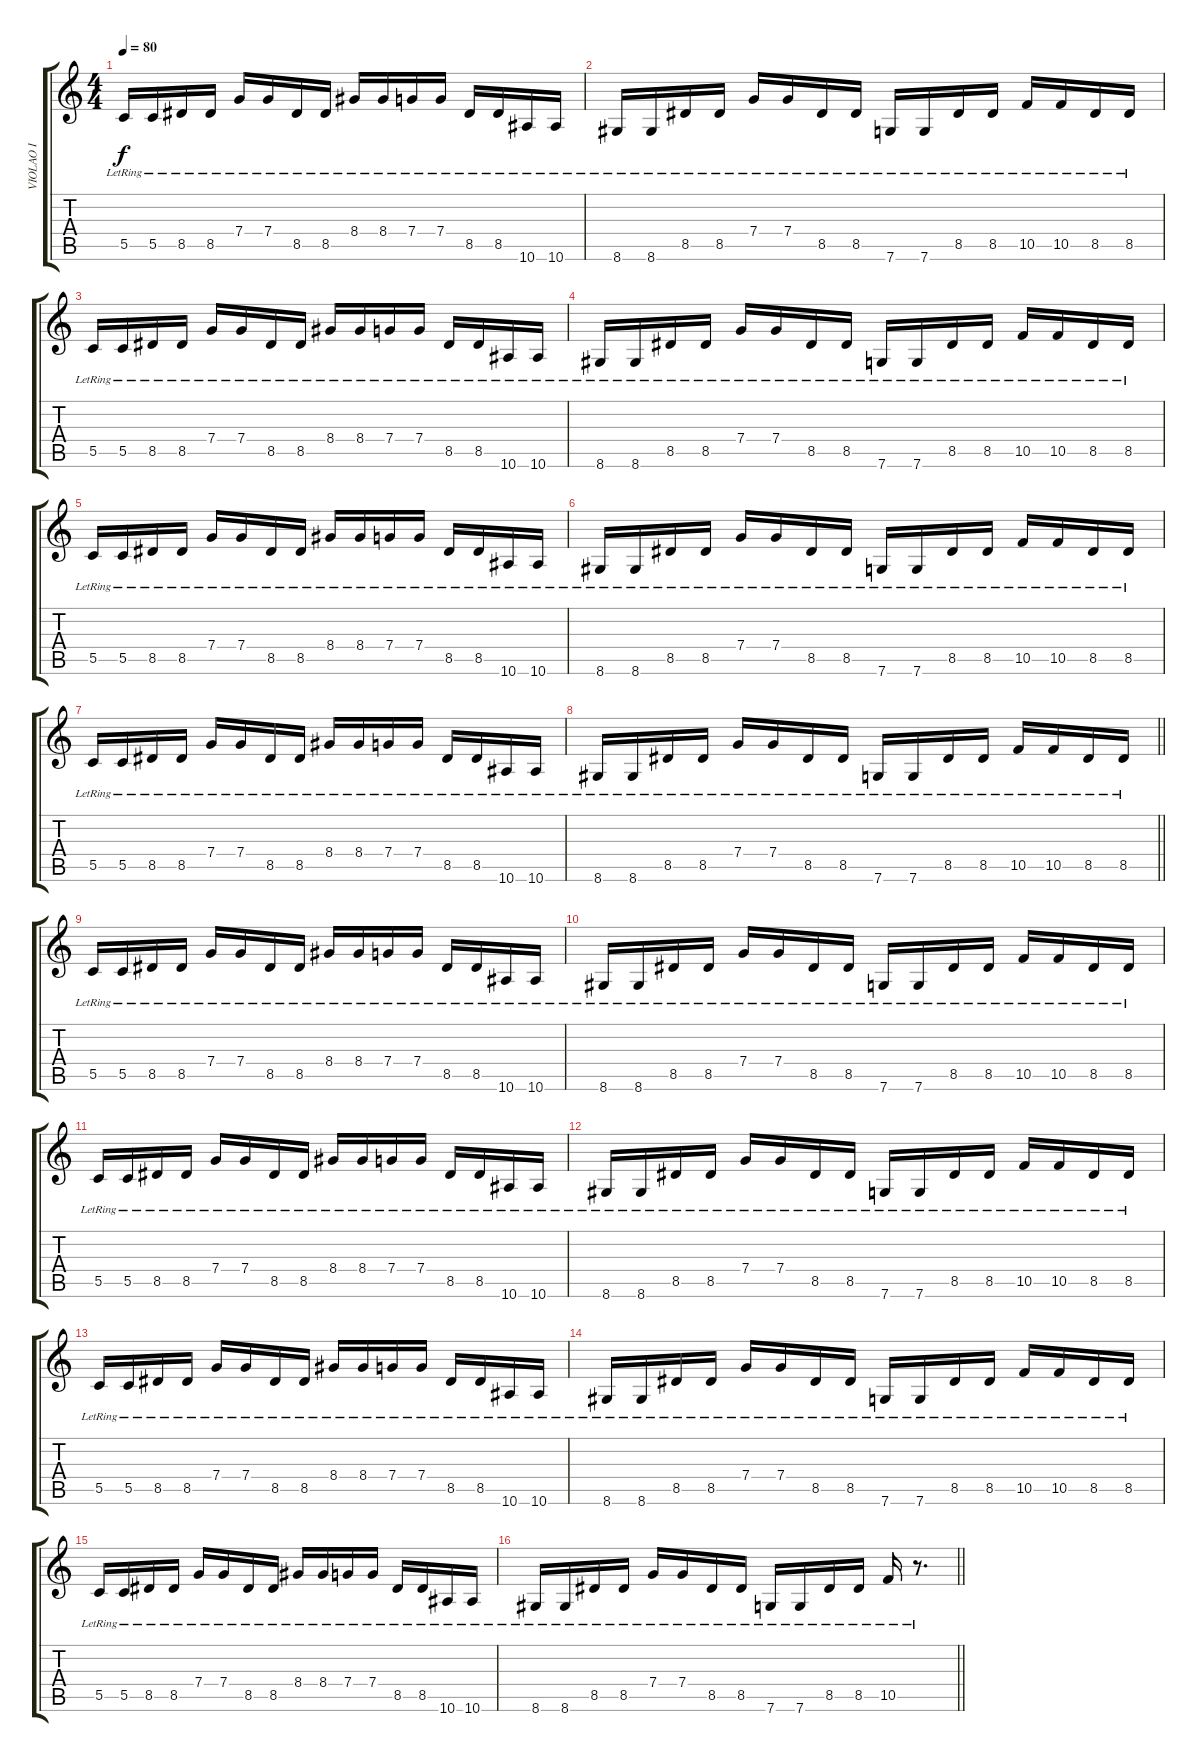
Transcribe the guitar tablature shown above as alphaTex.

\track ("VIOLAO I" "VIOLAO I") {instrument acousticguitarsteel}
\staff {score tabs}
\tuning (D4 A3 F3 C3 G2 C2) {hide}
\ts (4 4)
\section ("" "")
\tempo 80
\clef g2
\ks c
5.5{lr}.16{dy f} 5.5{lr}.16 8.5{lr}.16 8.5{lr}.16 7.4{lr}.16 7.4{lr}.16 8.5{lr}.16 8.5{lr}.16 8.4{lr}.16 8.4{lr}.16 7.4{lr}.16 7.4{lr}.16 8.5{lr}.16 8.5{lr}.16 10.6{lr}.16 10.6{lr}.16 |
8.6{lr}.16 8.6{lr}.16 8.5{lr}.16 8.5{lr}.16 7.4{lr}.16 7.4{lr}.16 8.5{lr}.16 8.5{lr}.16 7.6{lr}.16 7.6{lr}.16 8.5{lr}.16 8.5{lr}.16 10.5{lr}.16 10.5{lr}.16 8.5{lr}.16 8.5{lr}.16 |
5.5{lr}.16 5.5{lr}.16 8.5{lr}.16 8.5{lr}.16 7.4{lr}.16 7.4{lr}.16 8.5{lr}.16 8.5{lr}.16 8.4{lr}.16 8.4{lr}.16 7.4{lr}.16 7.4{lr}.16 8.5{lr}.16 8.5{lr}.16 10.6{lr}.16 10.6{lr}.16 |
8.6{lr}.16 8.6{lr}.16 8.5{lr}.16 8.5{lr}.16 7.4{lr}.16 7.4{lr}.16 8.5{lr}.16 8.5{lr}.16 7.6{lr}.16 7.6{lr}.16 8.5{lr}.16 8.5{lr}.16 10.5{lr}.16 10.5{lr}.16 8.5{lr}.16 8.5{lr}.16 |
5.5{lr}.16 5.5{lr}.16 8.5{lr}.16 8.5{lr}.16 7.4{lr}.16 7.4{lr}.16 8.5{lr}.16 8.5{lr}.16 8.4{lr}.16 8.4{lr}.16 7.4{lr}.16 7.4{lr}.16 8.5{lr}.16 8.5{lr}.16 10.6{lr}.16 10.6{lr}.16 |
8.6{lr}.16 8.6{lr}.16 8.5{lr}.16 8.5{lr}.16 7.4{lr}.16 7.4{lr}.16 8.5{lr}.16 8.5{lr}.16 7.6{lr}.16 7.6{lr}.16 8.5{lr}.16 8.5{lr}.16 10.5{lr}.16 10.5{lr}.16 8.5{lr}.16 8.5{lr}.16 |
5.5{lr}.16 5.5{lr}.16 8.5{lr}.16 8.5{lr}.16 7.4{lr}.16 7.4{lr}.16 8.5{lr}.16 8.5{lr}.16 8.4{lr}.16 8.4{lr}.16 7.4{lr}.16 7.4{lr}.16 8.5{lr}.16 8.5{lr}.16 10.6{lr}.16 10.6{lr}.16 |
\barLineRight lightlight
8.6{lr}.16 8.6{lr}.16 8.5{lr}.16 8.5{lr}.16 7.4{lr}.16 7.4{lr}.16 8.5{lr}.16 8.5{lr}.16 7.6{lr}.16 7.6{lr}.16 8.5{lr}.16 8.5{lr}.16 10.5{lr}.16 10.5{lr}.16 8.5{lr}.16 8.5{lr}.16 |
\section ("" "")
5.5{lr}.16 5.5{lr}.16 8.5{lr}.16 8.5{lr}.16 7.4{lr}.16 7.4{lr}.16 8.5{lr}.16 8.5{lr}.16 8.4{lr}.16 8.4{lr}.16 7.4{lr}.16 7.4{lr}.16 8.5{lr}.16 8.5{lr}.16 10.6{lr}.16 10.6{lr}.16 |
8.6{lr}.16 8.6{lr}.16 8.5{lr}.16 8.5{lr}.16 7.4{lr}.16 7.4{lr}.16 8.5{lr}.16 8.5{lr}.16 7.6{lr}.16 7.6{lr}.16 8.5{lr}.16 8.5{lr}.16 10.5{lr}.16 10.5{lr}.16 8.5{lr}.16 8.5{lr}.16 |
5.5{lr}.16 5.5{lr}.16 8.5{lr}.16 8.5{lr}.16 7.4{lr}.16 7.4{lr}.16 8.5{lr}.16 8.5{lr}.16 8.4{lr}.16 8.4{lr}.16 7.4{lr}.16 7.4{lr}.16 8.5{lr}.16 8.5{lr}.16 10.6{lr}.16 10.6{lr}.16 |
8.6{lr}.16 8.6{lr}.16 8.5{lr}.16 8.5{lr}.16 7.4{lr}.16 7.4{lr}.16 8.5{lr}.16 8.5{lr}.16 7.6{lr}.16 7.6{lr}.16 8.5{lr}.16 8.5{lr}.16 10.5{lr}.16 10.5{lr}.16 8.5{lr}.16 8.5{lr}.16 |
5.5{lr}.16 5.5{lr}.16 8.5{lr}.16 8.5{lr}.16 7.4{lr}.16 7.4{lr}.16 8.5{lr}.16 8.5{lr}.16 8.4{lr}.16 8.4{lr}.16 7.4{lr}.16 7.4{lr}.16 8.5{lr}.16 8.5{lr}.16 10.6{lr}.16 10.6{lr}.16 |
8.6{lr}.16 8.6{lr}.16 8.5{lr}.16 8.5{lr}.16 7.4{lr}.16 7.4{lr}.16 8.5{lr}.16 8.5{lr}.16 7.6{lr}.16 7.6{lr}.16 8.5{lr}.16 8.5{lr}.16 10.5{lr}.16 10.5{lr}.16 8.5{lr}.16 8.5{lr}.16 |
5.5{lr}.16 5.5{lr}.16 8.5{lr}.16 8.5{lr}.16 7.4{lr}.16 7.4{lr}.16 8.5{lr}.16 8.5{lr}.16 8.4{lr}.16 8.4{lr}.16 7.4{lr}.16 7.4{lr}.16 8.5{lr}.16 8.5{lr}.16 10.6{lr}.16 10.6{lr}.16 |
\barLineRight lightlight
8.6{lr}.16 8.6{lr}.16 8.5{lr}.16 8.5{lr}.16 7.4{lr}.16 7.4{lr}.16 8.5{lr}.16 8.5{lr}.16 7.6{lr}.16 7.6{lr}.16 8.5{lr}.16 8.5{lr}.16 10.5{lr}.16 r.8{d}
